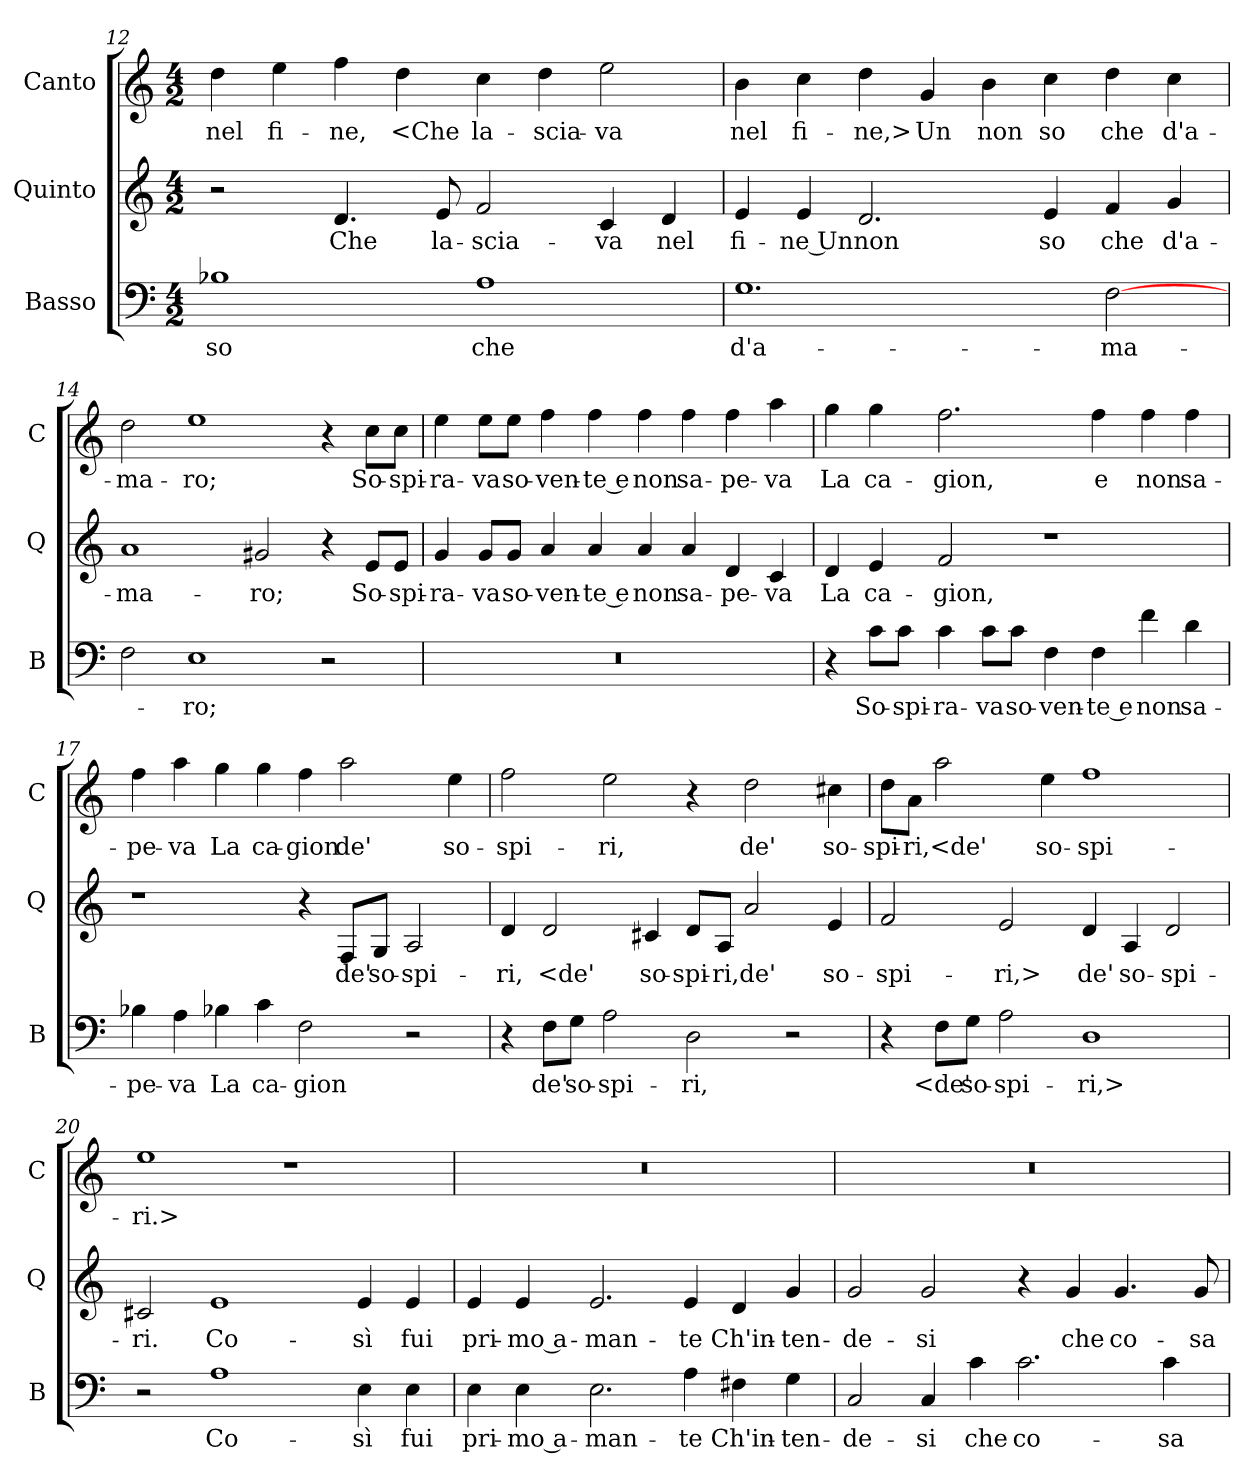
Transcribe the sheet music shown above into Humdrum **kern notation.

**kern	**text	**kern	**text	**kern	**text
*part3	*part3	*part2	*part2	*part1	*part1
*staff3	*staff3	*staff2	*staff2	*staff1	*staff1
*I"Basso	*	*I"Quinto	*	*I"Canto	*
*I'B	*	*I'Q	*	*I'C	*
*clefF4	*	*clefG2	*	*clefG2	*
*k[]	*	*k[]	*	*k[]	*
*M4/2	*	*M4/2	*	*M4/2	*
=12	=12	=12	=12	=12	=12
1B-X	so	2r	.	4dd	nel
.	.	.	.	4ee	fi-
.	.	4.d	Che	4ff	-ne,
.	.	.	.	4dd	<Che
.	.	8e	la-	.	.
1A	che	2f	-scia-	4cc	la-
.	.	.	.	4dd	-scia-
.	.	4c	-va	2ee	-va
.	.	4d	nel	.	.
=13	=13	=13	=13	=13	=13
1.G	d'a-	4e	fi-	4b	nel
.	.	4e	-ne Un	4cc	fi-
.	.	2.d	non	4dd	-ne,>
.	.	.	.	4g	Un
.	.	.	.	4b	non
.	.	4e	so	4cc	so
[2F	-ma-	4f	che	4dd	che
.	.	4g	d'a-	4cc	d'a-
=14	=14	=14	=14	=14	=14
2F	.	1a	-ma-	2dd	-ma-
1E	-ro;	.	.	1ee	-ro;
.	.	2g#X	-ro;	.	.
2r	.	4r	.	4r	.
.	.	8eL	So-	8ccL	So-
.	.	8eJ	-spi-	8ccJ	-spi-
=15	=15	=15	=15	=15	=15
0r	.	4g	-ra-	4ee	-ra-
.	.	8gL	-va	8eeL	-va
.	.	8gJ	so-	8eeJ	so-
.	.	4a	-ven-	4ff	-ven-
.	.	4a	-te e	4ff	-te e
.	.	4a	non	4ff	non
.	.	4a	sa-	4ff	sa-
.	.	4d	-pe-	4ff	-pe-
.	.	4c	-va	4aa	-va
=16	=16	=16	=16	=16	=16
4r	.	4d	La	4gg	La
8cL	So-	4e	ca-	4gg	ca-
8cJ	-spi-	.	.	.	.
4c	-ra-	2f	-gion,	2.ff	-gion,
8cL	-va	.	.	.	.
8cJ	so-	.	.	.	.
4F	-ven-	1r	.	.	.
4F	-te e	.	.	4ff	e
4f	non	.	.	4ff	non
4d	sa-	.	.	4ff	sa-
=17	=17	=17	=17	=17	=17
4B-X	-pe-	1r	.	4ff	-pe-
4A	-va	.	.	4aa	-va
4B-X	La	.	.	4gg	La
4c	ca-	.	.	4gg	ca-
2F	-gion	4r	.	4ff	-gion
.	.	8FL	de'	2aa	de'
.	.	8GJ	so-	.	.
2r	.	2A	-spi-	.	.
.	.	.	.	4ee	so-
=18	=18	=18	=18	=18	=18
4r	.	4d	-ri,	2ff	-spi-
8FL	de'	2d	<de'	.	.
8GJ	so-	.	.	.	.
2A	-spi-	.	.	2ee	-ri,
.	.	4c#X	so-	.	.
2D	-ri,	8dL	-spi-	4r	.
.	.	8AJ	-ri,	.	.
.	.	2a	de'	2dd	de'
2r	.	.	.	.	.
.	.	4e	so-	4cc#X	so-
=19	=19	=19	=19	=19	=19
4r	.	2f	-spi-	8ddL	-spi-
.	.	.	.	8aJ	-ri,
8FL	<de'	.	.	2aa	<de'
8GJ	so-	.	.	.	.
2A	-spi-	2e	-ri,>	.	.
.	.	.	.	4ee	so-
1D	-ri,>	4d	de'	1ff	-spi-
.	.	4A	so-	.	.
.	.	2d	-spi-	.	.
=20	=20	=20	=20	=20	=20
2r	.	2c#X	-ri.	1ee	-ri.>
1A	Co-	1e	Co-	.	.
.	.	.	.	1r	.
4E	-sì	4e	-sì	.	.
4E	fui	4e	fui	.	.
=21	=21	=21	=21	=21	=21
4E	pri-	4e	pri-	0r	.
4E	-mo a-	4e	-mo a-	.	.
2.E	-man-	2.e	-man-	.	.
4A	-te	4e	-te	.	.
4F#X	Ch'in-	4d	Ch'in-	.	.
4G	-ten-	4g	-ten-	.	.
=22	=22	=22	=22	=22	=22
2C	-de-	2g	-de-	0r	.
4C	-si	2g	-si	.	.
4c	che	.	.	.	.
2.c	co-	4r	.	.	.
.	.	4g	che	.	.
.	.	4.g	co-	.	.
4c	-sa	.	.	.	.
.	.	8g	-sa	.	.
=	=	=	=	=	=
*-	*-	*-	*-	*-	*-
